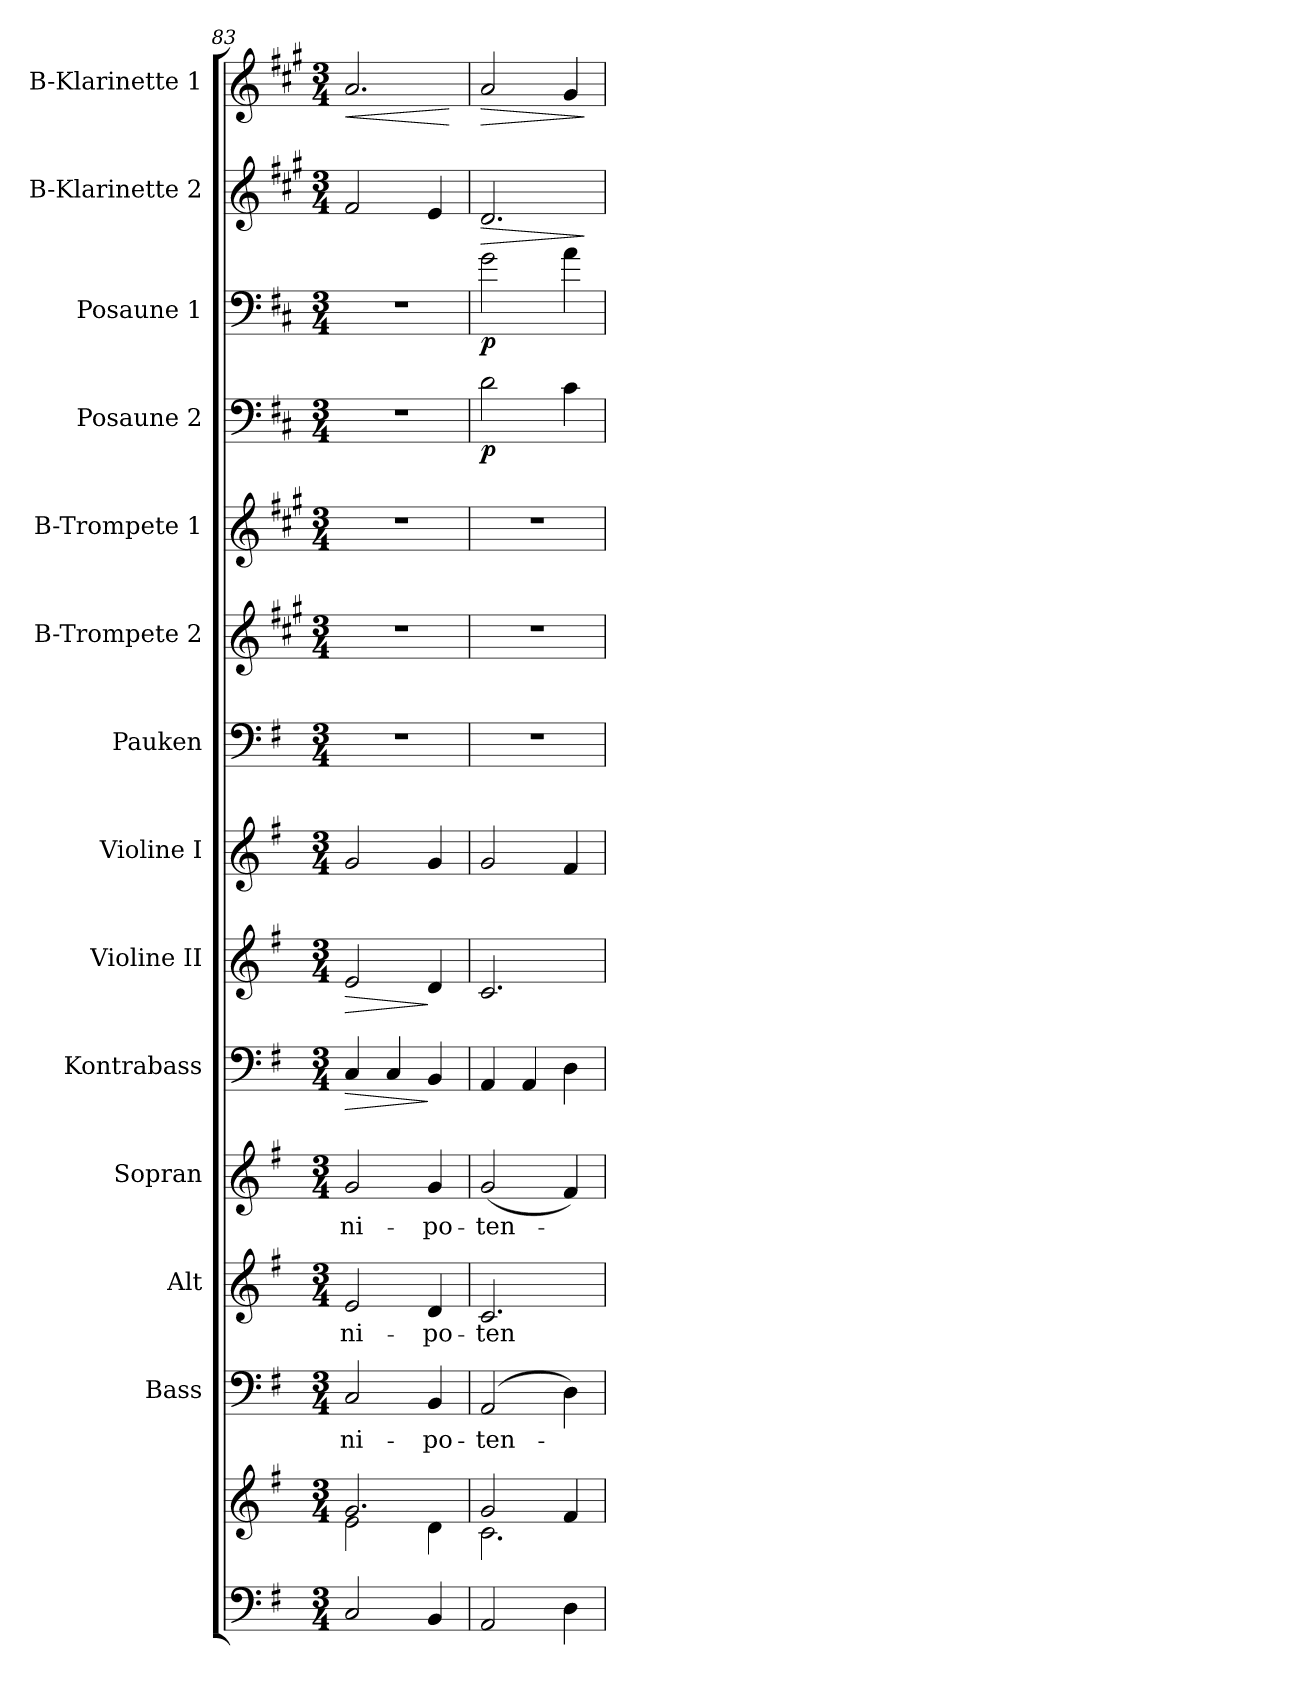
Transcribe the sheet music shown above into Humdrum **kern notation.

**kern	**kern	**kern	**text	**kern	**text	**kern	**text	**kern	**dynam	**kern	**dynam	**kern	**kern	**kern	**kern	**kern	**dynam	**kern	**dynam	**kern	**dynam	**kern	**dynam
*part14	*part14	*part13	*part13	*part12	*part12	*part11	*part11	*part10	*part10	*part9	*part9	*part8	*part7	*part6	*part5	*part4	*part4	*part3	*part3	*part2	*part2	*part1	*part1
*staff15	*staff14	*staff13	*staff13	*staff12	*staff12	*staff11	*staff11	*staff10	*staff10	*staff9	*staff9	*staff8	*staff7	*staff6	*staff5	*staff4	*staff4	*staff3	*staff3	*staff2	*staff2	*staff1	*staff1
*	*	*I"Bass	*	*I"Alt	*	*I"Sopran	*	*I"Kontrabass	*	*I"Violine II	*	*I"Violine I	*I"Pauken	*I"B-Trompete 2	*I"B-Trompete 1	*I"Posaune 2	*	*I"Posaune 1	*	*I"B-Klarinette 2	*	*I"B-Klarinette 1	*
*	*	*I'B.	*	*I'A.	*	*I'S.	*	*I'Kb.	*	*I'Vl. II	*	*I'Vl. I	*I'Pk.	*I'B Trp. 2	*I'B Trp. 1	*I'Pos. 2	*	*I'Pos. 1	*	*I'B Kl. 2	*	*I'B Kl. 1	*
*clefF4	*clefG2	*clefF4	*	*clefG2	*	*clefG2	*	*clefF4	*	*clefG2	*	*clefG2	*clefF4	*clefG2	*clefG2	*clefF4	*	*clefF4	*	*clefG2	*	*clefG2	*
*	*	*	*	*	*	*	*	*ITrd7c12	*	*	*	*	*	*ITrd1c2	*ITrd1c2	*ITrd4c7	*	*ITrd4c7	*	*ITrd1c2	*	*ITrd1c2	*
*k[f#]	*k[f#]	*k[f#]	*	*k[f#]	*	*k[f#]	*	*k[f#]	*	*k[f#]	*	*k[f#]	*k[f#]	*k[f#]	*k[f#]	*k[f#]	*	*k[f#]	*	*k[f#]	*	*k[f#]	*
*G:	*G:	*G:	*	*G:	*	*G:	*	*G:	*	*G:	*	*G:	*G:	*G:	*G:	*G:	*	*G:	*	*G:	*	*G:	*
*M3/4	*M3/4	*M3/4	*	*M3/4	*	*M3/4	*	*M3/4	*	*M3/4	*	*M3/4	*M3/4	*M3/4	*M3/4	*M3/4	*	*M3/4	*	*M3/4	*	*M3/4	*
=83	=83	=83	=83	=83	=83	=83	=83	=83	=83	=83	=83	=83	=83	=83	=83	=83	=83	=83	=83	=83	=83	=83	=83
*	*^	*	*	*	*	*	*	*	*	*	*	*	*	*	*	*	*	*	*	*	*	*	*
!	!	!	!	!LO:LY:b	!	!LO:LY:b	!	!LO:LY:b	!	!LO:HP:b	!	!LO:HP:b	!	!	!	!	!	!	!	!	!	!	!	!LO:HP:b
2C/	2.g/	2e\	2C/	-ni-	2e/	-ni-	2g/	-ni-	4CC/	>	2e/	>	2g/	2.r	2.r	2.r	2.r	.	2.r	.	2e/	.	2.g/	<
.	.	.	.	.	.	.	.	.	4CC/	.	.	.	.	.	.	.	.	.	.	.	.	.	.	.
!	!	!	!	!LO:LY:b	!	!LO:LY:b	!	!LO:LY:b	!	!	!	!	!	!	!	!	!	!	!	!	!	!	!	!
4BB/	.	4d\	4BB/	-po-	4d/	-po-	4g/	-po-	4BBB/	]	4d/	]	4g/	.	.	.	.	.	.	.	4d/	.	.	.
*	*v	*v	*	*	*	*	*	*	*	*	*	*	*	*	*	*	*	*	*	*	*	*	*	*
.	.	.	.	.	.	.	.	.	.	.	.	.	.	.	.	.	.	.	.	.	.	.	[
=84	=84	=84	=84	=84	=84	=84	=84	=84	=84	=84	=84	=84	=84	=84	=84	=84	=84	=84	=84	=84	=84	=84	=84
*	*^	*	*	*	*	*	*	*	*	*	*	*	*	*	*	*	*	*	*	*	*	*	*
!	!	!	!	!LO:LY:b	!	!LO:LY:b	!	!LO:LY:b	!	!	!	!	!	!	!	!	!	!LO:DY:b	!	!LO:DY:b	!	!LO:HP:b	!	!LO:HP:b
2AA/	2g/	2.c\	(2AA/	-ten-	2.c/	-ten-	(<2g/	-ten-	4AAA/	.	2.c/	.	2g/	2.r	2.r	2.r	2G\	p	2c\	p	2.c/	>	2g/	>
.	.	.	.	.	.	.	.	.	4AAA/	.	.	.	.	.	.	.	.	.	.	.	.	.	.	.
4D\	4f#/	.	4D\)	.	.	.	4f#/)	.	4DD\	.	.	.	4f#/	.	.	.	4F#\	.	4d\	.	.	.	4f#/	.
*	*v	*v	*	*	*	*	*	*	*	*	*	*	*	*	*	*	*	*	*	*	*	*	*	*
.	.	.	.	.	.	.	.	.	.	.	.	.	.	.	.	.	.	.	.	.	]	.	]
=	=	=	=	=	=	=	=	=	=	=	=	=	=	=	=	=	=	=	=	=	=	=	=
*-	*-	*-	*-	*-	*-	*-	*-	*-	*-	*-	*-	*-	*-	*-	*-	*-	*-	*-	*-	*-	*-	*-	*-
